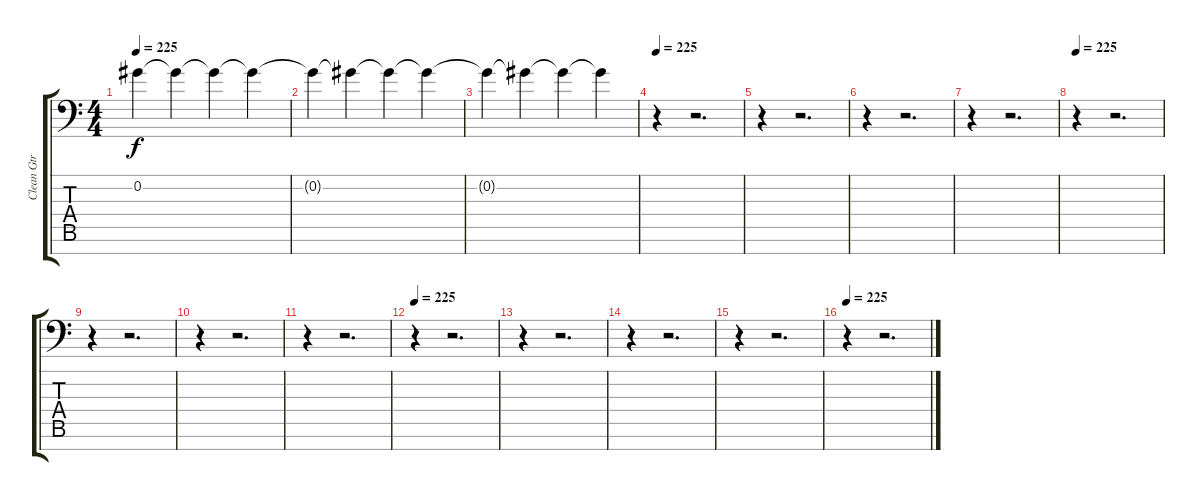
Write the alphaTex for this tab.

\track ("Clean Gtr 2" "Clean Gtr ") {solo instrument acousticguitarsteel}
\staff {score tabs}
\tuning (Db4 Ab3 Eb3 Db3 Ab2 Eb2 Ab1) {hide}
\ts (4 4)
\tempo 225
\clef f4
\ks c
0.2{t}.4{dy f} 0.2{t}.4 0.2{t}.4 0.2{t}.4 |
0.2{t}.4 0.2{t}.4 0.2{t}.4 0.2{t}.4 |
0.2{t}.4 0.2{t}.4 0.2{t}.4 0.2{t}.4 |
\tempo 225
r.4 r.2{d} |
r.4 r.2{d} |
r.4 r.2{d} |
r.4 r.2{d} |
\tempo 225
r.4 r.2{d} |
r.4 r.2{d} |
r.4 r.2{d} |
r.4 r.2{d} |
\tempo 225
r.4 r.2{d} |
r.4 r.2{d} |
r.4 r.2{d} |
r.4 r.2{d} |
\tempo 225
r.4 r.2{d}
